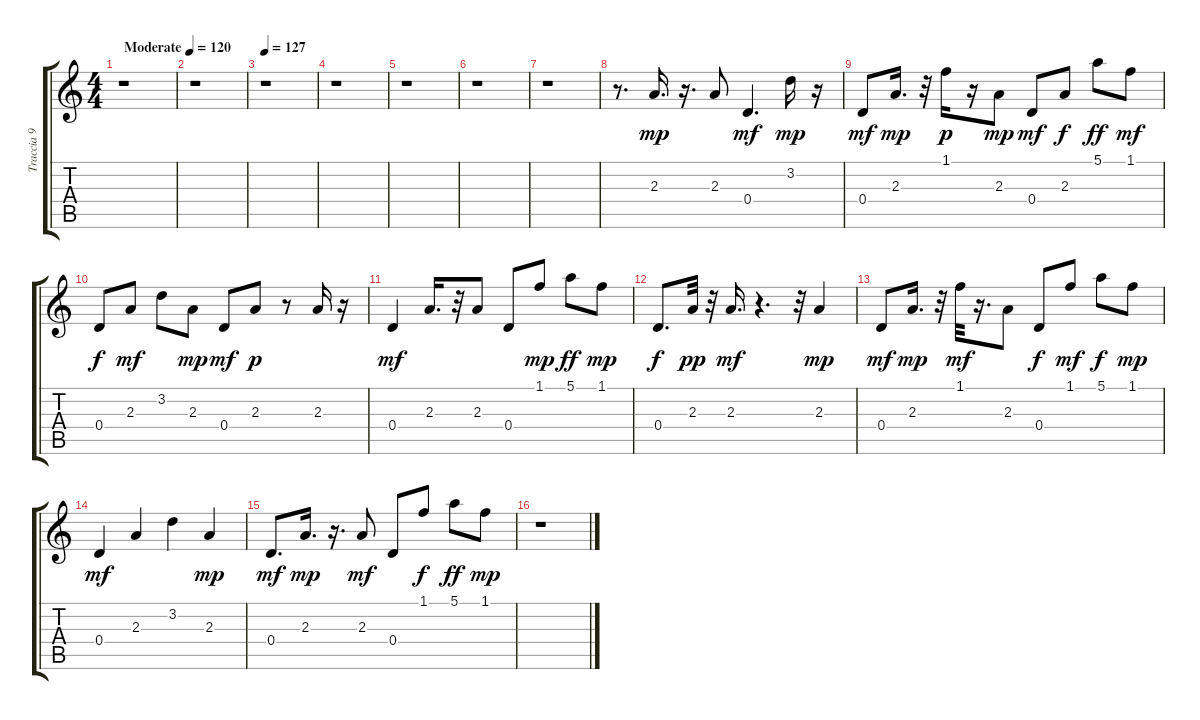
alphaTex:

\track ("Traccia 9" "Traccia 9") {instrument electricguitarjazz}
\staff {score tabs}
\tuning (E4 B3 G3 D3 A2 E2) {hide}
\ts (4 4)
\tempo (120 "Moderate")
\clef g2
\ks c
r.1{dy mp instrument electricguitarjazz} |
r.1 |
\tempo 127
r.1 |
r.1 |
r.1 |
r.1 |
r.1 |
r.8{d} 2.3.16{d} r.16{d} 2.3.8 0.4.4{d dy mf} 3.2.16{dy mp} r.16 |
0.4.8{dy mf} 2.3.16{d dy mp} r.32 1.1.16{dy p} r.16 2.3.8{dy mp} 0.4.8{dy mf} 2.3.8{dy f} 5.1.8{dy ff} 1.1.8{dy mf} |
0.4.8{dy f} 2.3.8{dy mf} 3.2.8 2.3.8{dy mp} 0.4.8{dy mf} 2.3.8{dy p} r.8 2.3.16 r.16 |
0.4.4{dy mf} 2.3.16{d} r.32 2.3.8 0.4.8 1.1.8{dy mp} 5.1.8{dy ff} 1.1.8{dy mp} |
0.4.8{d dy f} 2.3.32{dy pp} r.32 2.3.16{d dy mf} r.4{d} r.32 2.3.4{dy mp} |
0.4.8{dy mf} 2.3.16{d dy mp} r.32 1.1.32{dy mf} r.16{d} 2.3.8 0.4.8{dy f} 1.1.8{dy mf} 5.1.8{dy f} 1.1.8{dy mp} |
0.4.4{dy mf} 2.3.4 3.2.4 2.3.4{dy mp} |
0.4.8{d dy mf} 2.3.16{d dy mp} r.16{d} 2.3.8{dy mf} 0.4.8 1.1.8{dy f} 5.1.8{dy ff} 1.1.8{dy mp} |
r.1
